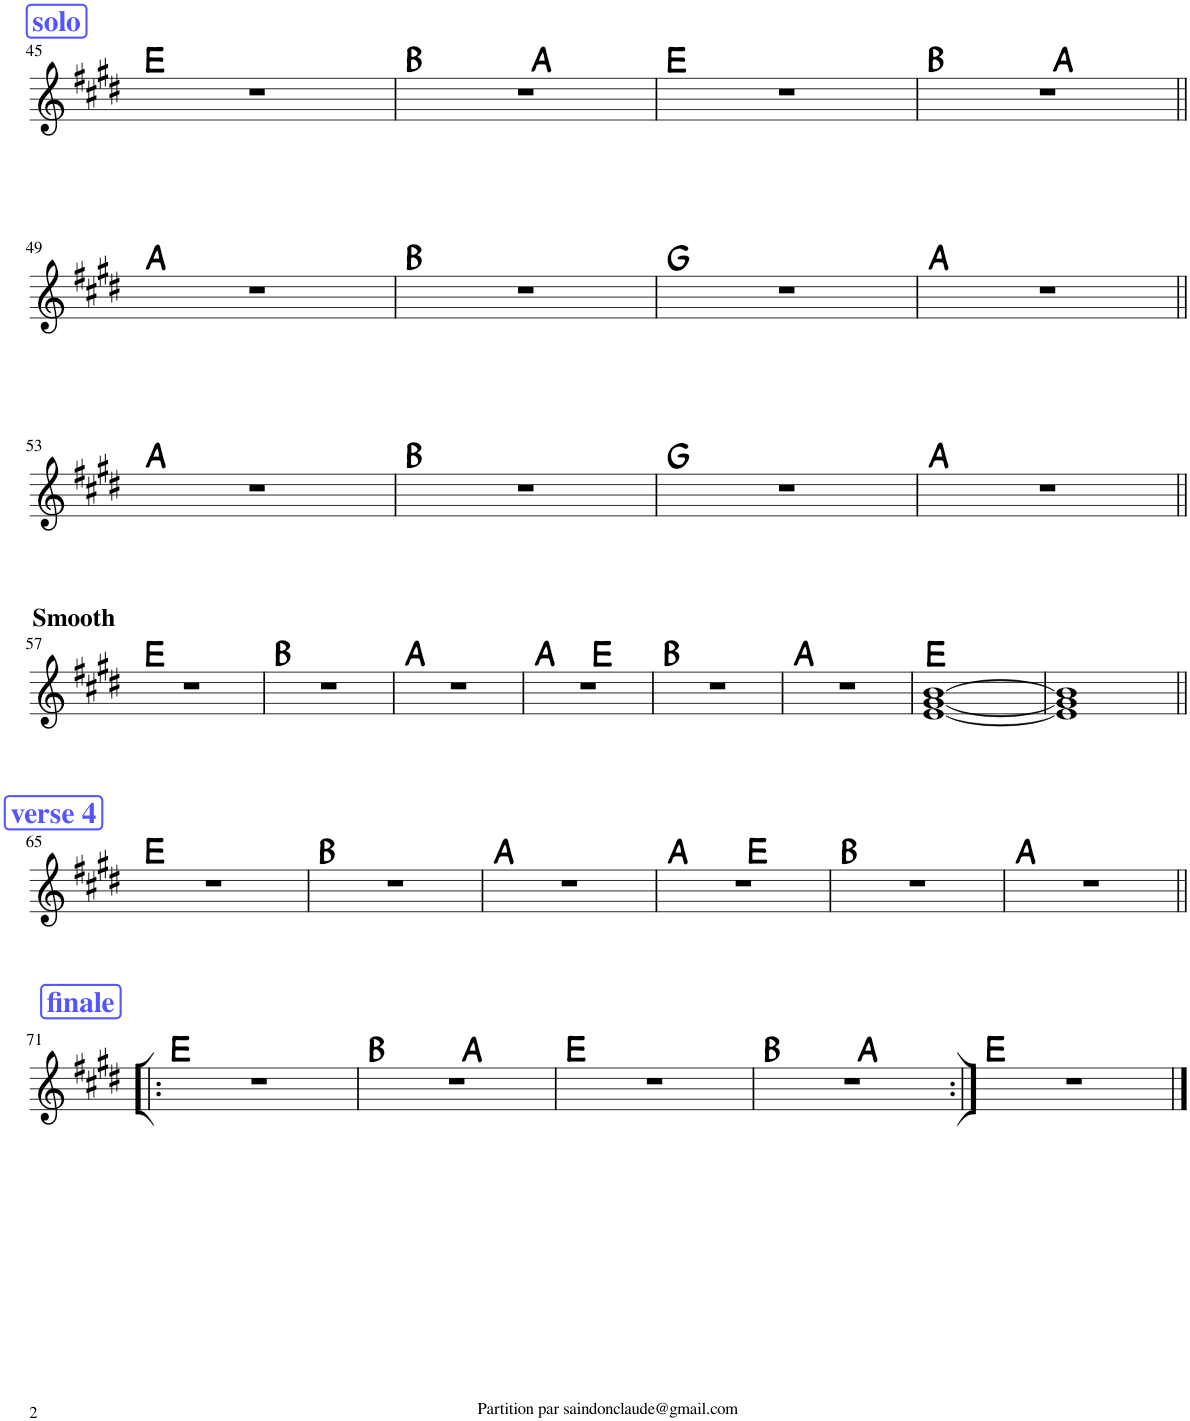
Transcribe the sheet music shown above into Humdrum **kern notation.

**kern	**harte
*part1	*part1
*staff1	*
*I"Piano	*
*I'Pno.	*
!!LO:PB:g=z
*clefG2	*
*k[f#c#g#d#]	*
*M4/4	*
!!LO:REH:place=s1:a:B:cj:color=#5555FF:fs=14:t=solo
=45	=45
1r	E:maj
=46	=46
*^	*
1r	2ryy	B:maj
.	2ryy	A:maj
*v	*v	*
=47	=47
1r	E:maj
=48	=48
*^	*
1r	2ryy	B:maj
.	2ryy	A:maj
*v	*v	*
!!LO:LB:g=z
=49||	=49||
1r	A:maj
=50	=50
1r	B:maj
=51	=51
1r	G:maj
=52	=52
1r	A:maj
!!LO:LB:g=z
=53||	=53||
1r	A:maj
=54	=54
1r	B:maj
=55	=55
1r	G:maj
=56	=56
1r	A:maj
!!LO:LB:g=z
=57||	=57||
!LO:TX:a:B:t=Smooth	!
1r	E:maj
=58	=58
1r	B:maj
=59	=59
1r	A:maj
=60	=60
*^	*
1r	2ryy	A:maj
.	2ryy	E:maj
*v	*v	*
=61	=61
1r	B:maj
=62	=62
1r	A:maj
=63	=63
[1e [1g# [1b	E:maj
=64	=64
1e] 1g#] 1b]	.
!!LO:LB:g=z
!!LO:REH:place=s1:a:B:cj:color=#5555FF:fs=14:t=verse 4
=65||	=65||
1r	E:maj
=66	=66
1r	B:maj
=67	=67
1r	A:maj
=68	=68
*^	*
1r	2ryy	A:maj
.	2ryy	E:maj
*v	*v	*
=69	=69
1r	B:maj
=70	=70
1r	A:maj
!!LO:LB:g=z
!!LO:REH:place=s1:a:B:cj:color=#5555FF:fs=14:t=finale
=71!|:	=71!|:
1r	E:maj
=72	=72
*^	*
1r	2ryy	B:maj
.	2ryy	A:maj
*v	*v	*
=73	=73
1r	E:maj
=74	=74
*^	*
1r	2ryy	B:maj
.	2ryy	A:maj
*v	*v	*
=75:|!	=75:|!
1r	E:maj
==	==
*-	*-
